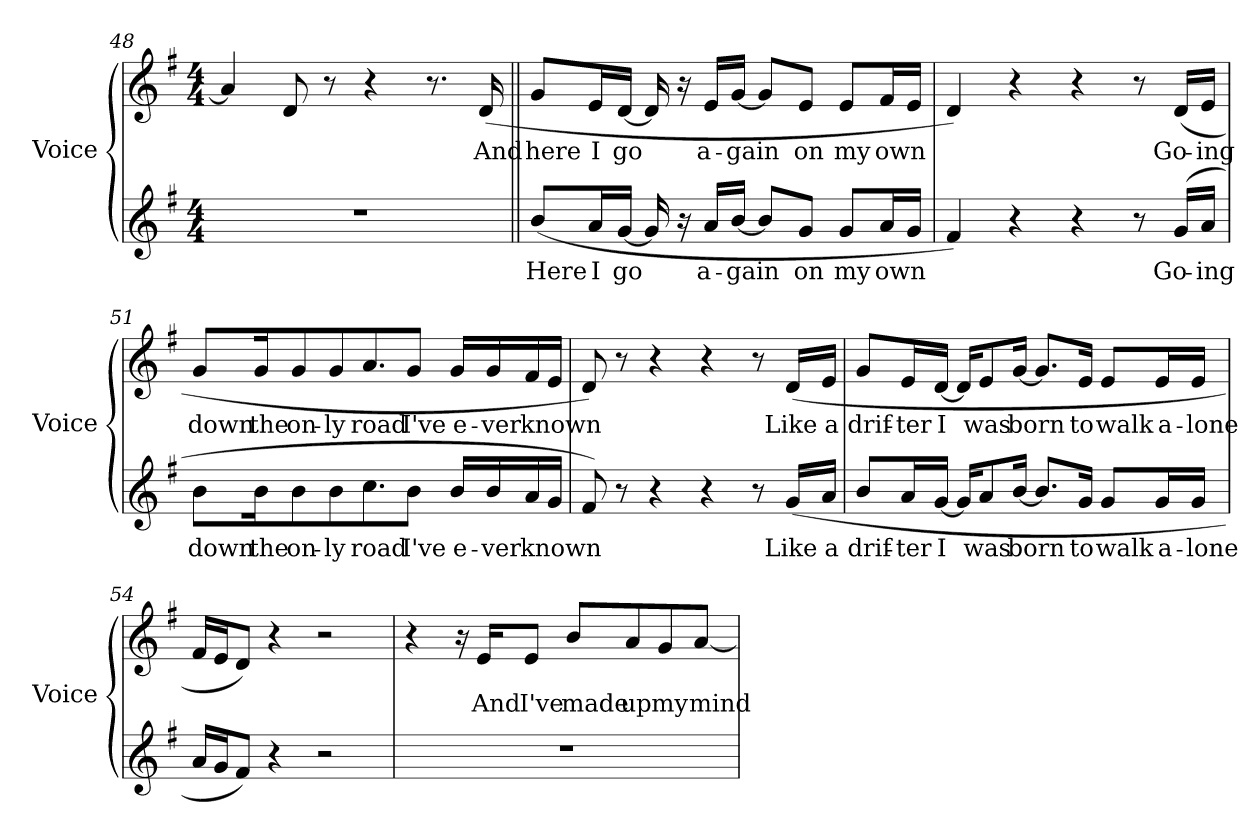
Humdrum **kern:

**kern	**text	**kern	**text
*part2	*part2	*part1	*part1
*staff2	*staff2	*staff1	*staff1
*I"Voice	*	*I"Voice	*
*I'Voice	*	*I'Voice	*
*clefG2	*	*clefG2	*
*k[f#]	*	*k[f#]	*
*G:	*	*G:	*
*M4/4	*	*M4/4	*
=48	=48	=48	=48
1r	.	4ai/]	.
.	.	8di/	.
.	.	8r	.
.	.	4r	.
.	.	8.r	.
!	!	!	!LO:LY:b:color=#000000
.	.	(16di/	And
=49||	=49||	=49||	=49||
!	!LO:LY:b:color=#000000	!	!
!	!	!	!LO:LY:b:color=#000000
(8bi/L	Here	8gi/L	here
!	!LO:LY:b:color=#000000	!	!
!	!	!	!LO:LY:b:color=#000000
16ai/L	I	16ei/L	I
!	!LO:LY:b:color=#000000	!	!
!	!	!	!LO:LY:b:color=#000000
[16gi/JJ	go	[16di/JJ	go
16gi/]	.	16di/]	.
16r	.	16r	.
!	!LO:LY:b:color=#000000	!	!
!	!	!	!LO:LY:b:color=#000000
16ai/LL	a-	16ei/LL	a-
!	!LO:LY:b:color=#000000	!	!
!	!	!	!LO:LY:b:color=#000000
[16bi/JJ	-gain	[16gi/JJ	-gain
8bi/L]	.	8gi/L]	.
!	!LO:LY:b:color=#000000	!	!
!	!	!	!LO:LY:b:color=#000000
8gi/J	on	8ei/J	on
!	!LO:LY:b:color=#000000	!	!
!	!	!	!LO:LY:b:color=#000000
8gi/L	my	8ei/L	my
!	!LO:LY:b:color=#000000	!	!
!	!	!	!LO:LY:b:color=#000000
16ai/L	own	16f#i/L	own
16gi/JJ	.	16ei/JJ	.
!!LO:LB:g=z
=50	=50	=50	=50
4f#i/)	.	4di/)	.
4r	.	4r	.
4r	.	4r	.
8r	.	8r	.
!	!LO:LY:b:color=#000000	!	!
!	!	!	!LO:LY:b:color=#000000
(16gi/LL	Go-	(16di/LL	Go-
!	!LO:LY:b:color=#000000	!	!
!	!	!	!LO:LY:b:color=#000000
16ai/JJ	-ing	16ei/JJ	-ing
=51	=51	=51	=51
!	!LO:LY:b:color=#000000	!	!
!	!	!	!LO:LY:b:color=#000000
8bi\L	down	8gi/L	down
!	!LO:LY:b:color=#000000	!	!
!	!	!	!LO:LY:b:color=#000000
16bi\k	the	16gi/k	the
!	!LO:LY:b:color=#000000	!	!
!	!	!	!LO:LY:b:color=#000000
8bi\	on-	8gi/	on-
!	!LO:LY:b:color=#000000	!	!
!	!	!	!LO:LY:b:color=#000000
8bi\	-ly	8gi/	-ly
!	!LO:LY:b:color=#000000	!	!
!	!	!	!LO:LY:b:color=#000000
8.cci\	road	8.ai/	road
!	!LO:LY:b:color=#000000	!	!
!	!	!	!LO:LY:b:color=#000000
8bi\J	I've	8gi/J	I've
!	!LO:LY:b:color=#000000	!	!
!	!	!	!LO:LY:b:color=#000000
16bi/LL	e-	16gi/LL	e-
!	!LO:LY:b:color=#000000	!	!
!	!	!	!LO:LY:b:color=#000000
16bi/	-ver	16gi/	-ver
!	!LO:LY:b:color=#000000	!	!
!	!	!	!LO:LY:b:color=#000000
16ai/	known	16f#i/	known
16gi/JJ	.	16ei/JJ	.
=52	=52	=52	=52
8f#i/)	.	8di/)	.
8r	.	8r	.
4r	.	4r	.
4r	.	4r	.
8r	.	8r	.
!	!LO:LY:b:color=#000000	!	!
!	!	!	!LO:LY:b:color=#000000
(16gi/LL	Like	(16di/LL	Like
!	!LO:LY:b:color=#000000	!	!
!	!	!	!LO:LY:b:color=#000000
16ai/JJ	a	16ei/JJ	a
!!LO:LB:g=z
=53	=53	=53	=53
!	!LO:LY:b:color=#000000	!	!
!	!	!	!LO:LY:b:color=#000000
8bi/L	drif-	8gi/L	drif-
!	!LO:LY:b:color=#000000	!	!
!	!	!	!LO:LY:b:color=#000000
16ai/L	-ter	16ei/L	-ter
!	!LO:LY:b:color=#000000	!	!
!	!	!	!LO:LY:b:color=#000000
[16gi/JJ	I	[16di/JJ	I
16gi/KL]	.	16di/KL]	.
!	!LO:LY:b:color=#000000	!	!
!	!	!	!LO:LY:b:color=#000000
8ai/	was	8ei/	was
!	!LO:LY:b:color=#000000	!	!
!	!	!	!LO:LY:b:color=#000000
[16bi/Jk	born	[16gi/Jk	born
8.bi/L]	.	8.gi/L]	.
!	!LO:LY:b:color=#000000	!	!
!	!	!	!LO:LY:b:color=#000000
16gi/Jk	to	16ei/Jk	to
!	!LO:LY:b:color=#000000	!	!
!	!	!	!LO:LY:b:color=#000000
8gi/L	walk	8ei/L	walk
!	!LO:LY:b:color=#000000	!	!
!	!	!	!LO:LY:b:color=#000000
16gi/L	a-	16ei/L	a-
!	!LO:LY:b:color=#000000	!	!
!	!	!	!LO:LY:b:color=#000000
16gi/JJ	-lone	16ei/JJ	-lone
=54	=54	=54	=54
16ai/LL	.	16f#i/LL	.
16gi/J	.	16ei/J	.
8f#i/J)	.	8di/J)	.
4r	.	4r	.
2r	.	2r	.
=55	=55	=55	=55
1r	.	4r	.
.	.	16r	.
!	!	!	!LO:LY:b:color=#000000
.	.	16ei/KL	And
!	!	!	!LO:LY:b:color=#000000
.	.	8ei/J	I've
!	!	!	!LO:LY:b:color=#000000
.	.	8bi/L	made
!	!	!	!LO:LY:b:color=#000000
.	.	8ai/	up
!	!	!	!LO:LY:b:color=#000000
.	.	8gi/	my
!	!	!	!LO:LY:b:color=#000000
.	.	[8ai/J	mind
=	=	=	=
*-	*-	*-	*-
